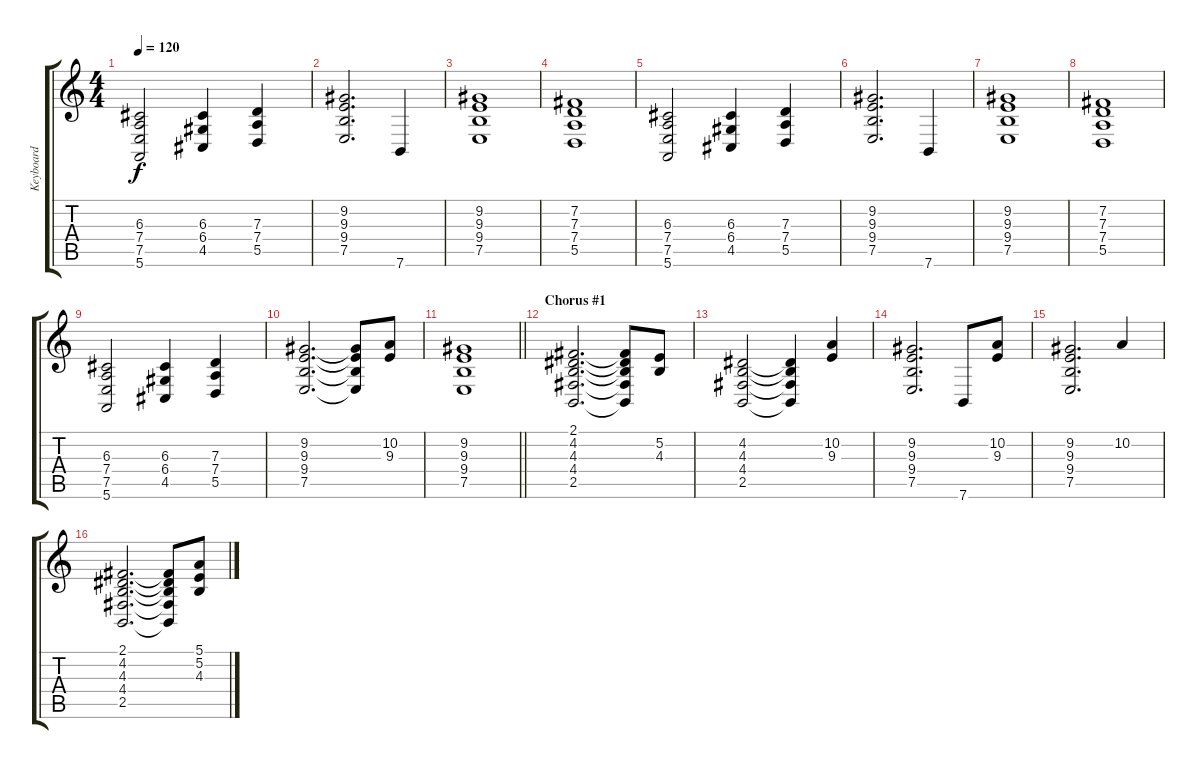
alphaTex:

\track ("Keyboard" "Keyboard") {instrument electricgrandpiano}
\staff {score tabs}
\tuning (E4 B3 G3 D3 A2 E2) {hide}
\ts (4 4)
\tempo 120
\clef g2
\ks c
(6.3 7.4 7.5 5.6).2{dy f} (6.3 6.4 4.5).4 (7.3 7.4 5.5).4 |
(9.2 9.3 9.4 7.5).2{d} 7.6.4 |
(9.2 9.3 9.4 7.5).1 |
(7.2 7.3 7.4 5.5).1 |
(6.3 7.4 7.5 5.6).2 (6.3 6.4 4.5).4 (7.3 7.4 5.5).4 |
(9.2 9.3 9.4 7.5).2{d} 7.6.4 |
(9.2 9.3 9.4 7.5).1 |
(7.2 7.3 7.4 5.5).1 |
(6.3 7.4 7.5 5.6).2 (6.3 6.4 4.5).4 (7.3 7.4 5.5).4 |
(9.2 9.3 9.4 7.5).2{d} (9.2{t} 9.3{t} 9.4{t} 7.5{t}).8 (10.2 9.3).8 |
\barLineRight lightlight
(9.2 9.3 9.4 7.5).1 |
\section ("" "Chorus #1")
(2.1 4.2 4.3 4.4 2.5).2{d} (2.1{t} 4.2{t} 4.3{t} 4.4{t} 2.5{t}).8 (5.2 4.3).8 |
(4.2 4.3 4.4 2.5).2 (4.2{t} 4.3{t} 4.4{t} 2.5{t}).4 (10.2 9.3).4 |
(9.2 9.3 9.4 7.5).2{d} 7.6.8 (10.2 9.3).8 |
(9.2 9.3 9.4 7.5).2{d} 10.2.4 |
(2.1 4.2 4.3 4.4 2.5).2{d} (2.1{t} 4.2{t} 4.3{t} 4.4{t} 2.5{t}).8 (5.1 5.2 4.3).8
